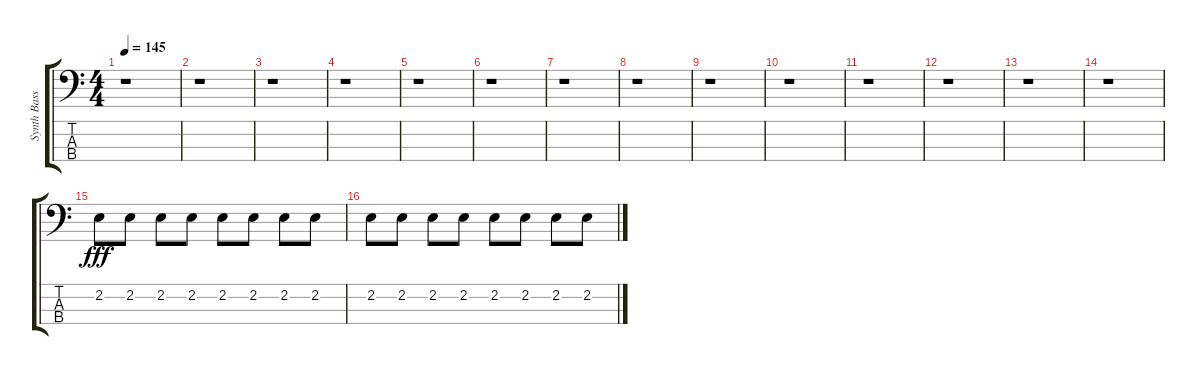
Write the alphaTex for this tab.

\track ("Synth Bass" "Synth Bass") {instrument synthbass1}
\staff {score tabs}
\tuning (G2 D2 A1 E1) {hide}
\ts (4 4)
\tempo 145
\clef f4
\ks c
r.1{dy fff} |
r.1 |
r.1 |
r.1 |
r.1 |
r.1 |
r.1 |
r.1 |
r.1 |
r.1 |
r.1 |
r.1 |
r.1 |
r.1 |
2.2.8 2.2.8 2.2.8 2.2.8 2.2.8 2.2.8 2.2.8 2.2.8 |
2.2.8 2.2.8 2.2.8 2.2.8 2.2.8 2.2.8 2.2.8 2.2.8
